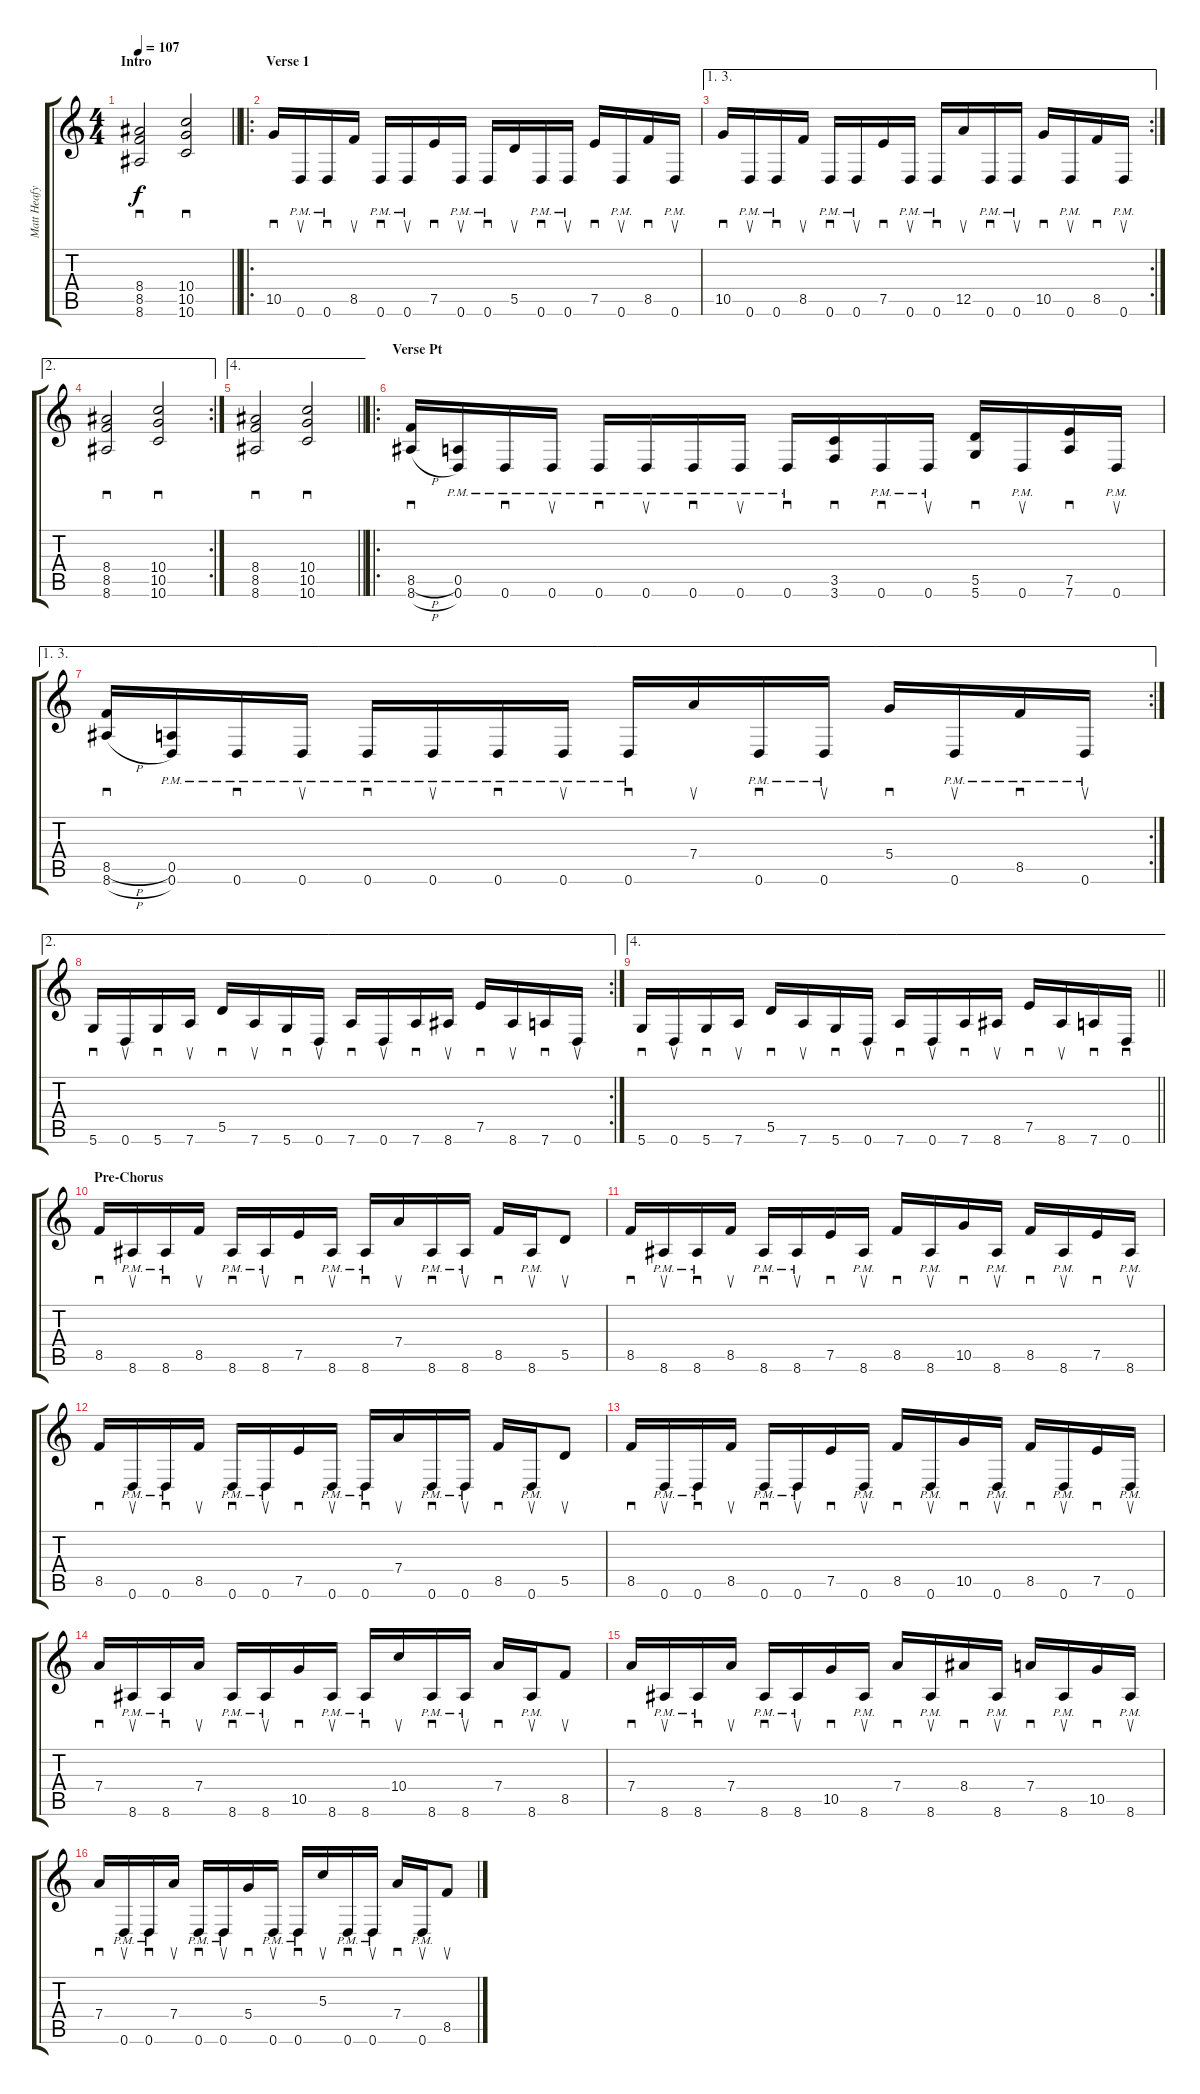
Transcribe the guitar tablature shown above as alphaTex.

\track ("Matt Heafy" "Matt Heafy") {instrument distortionguitar}
\staff {score tabs}
\tuning (E4 B3 G3 D3 A2 D2) {hide}
\ts (4 4)
\section ("" "Intro")
\tempo 107
\clef g2
\barLineRight lightlight
\ks c
(8.4 8.5 8.6).2{sd dy f instrument distortionguitar} (10.4 10.5 10.6).2{sd} |
\ro
\section ("" "Verse 1")
10.5.16{sd} 0.6{pm}.16{su} 0.6{pm}.16{sd} 8.5.16{su} 0.6{pm}.16{sd} 0.6{pm}.16{su} 7.5.16{sd} 0.6{pm}.16{su} 0.6{pm}.16{sd} 5.5.16{su} 0.6{pm}.16{sd} 0.6{pm}.16{su} 7.5.16{sd} 0.6{pm}.16{su} 8.5.16{sd} 0.6{pm}.16{su} |
\ae (1 3)
\rc 2
10.5.16{sd} 0.6{pm}.16{su} 0.6{pm}.16{sd} 8.5.16{su} 0.6{pm}.16{sd} 0.6{pm}.16{su} 7.5.16{sd} 0.6{pm}.16{su} 0.6{pm}.16{sd} 12.5.16{su} 0.6{pm}.16{sd} 0.6{pm}.16{su} 10.5.16{sd} 0.6{pm}.16{su} 8.5.16{sd} 0.6{pm}.16{su} |
\ae 2
\rc 2
(8.4 8.5 8.6).2{sd} (10.4 10.5 10.6).2{sd} |
\ae 4
\barLineRight lightlight
(8.4 8.5 8.6).2{sd} (10.4 10.5 10.6).2{sd} |
\ro
\section ("" "Verse Pt")
(8.5{h} 8.6{h}).16{sd} (0.5{pm} 0.6{pm}).16 0.6{pm}.16{sd} 0.6{pm}.16{su} 0.6{pm}.16{sd} 0.6{pm}.16{su} 0.6{pm}.16{sd} 0.6{pm}.16{su} 0.6{pm}.16{sd} (3.5 3.6).16{sd} 0.6{pm}.16{sd} 0.6{pm}.16{su} (5.5 5.6).16{sd} 0.6{pm}.16{su} (7.5 7.6).16{sd} 0.6{pm}.16{su} |
\ae (1 3)
\rc 2
(8.5{h} 8.6{h}).16{sd} (0.5{pm} 0.6{pm}).16 0.6{pm}.16{sd} 0.6{pm}.16{su} 0.6{pm}.16{sd} 0.6{pm}.16{su} 0.6{pm}.16{sd} 0.6{pm}.16{su} 0.6{pm}.16{sd} 7.4.16{su} 0.6{pm}.16{sd} 0.6{pm}.16{su} 5.4.16{sd} 0.6{pm}.16{su} 8.5{pm}.16{sd} 0.6{pm}.16{su} |
\ae 2
\rc 2
5.6.16{sd} 0.6.16{su} 5.6.16{sd} 7.6.16{su} 5.5.16{sd} 7.6.16{su} 5.6.16{sd} 0.6.16{su} 7.6.16{sd} 0.6.16{su} 7.6.16{sd} 8.6.16{su} 7.5.16{sd} 8.6.16{su} 7.6.16{sd} 0.6.16{su} |
\ae 4
\barLineRight lightlight
5.6.16{sd} 0.6.16{su} 5.6.16{sd} 7.6.16{su} 5.5.16{sd} 7.6.16{su} 5.6.16{sd} 0.6.16{su} 7.6.16{sd} 0.6.16{su} 7.6.16{sd} 8.6.16{su} 7.5.16{sd} 8.6.16{su} 7.6.16{sd} 0.6.16{sd} |
\section ("" "Pre-Chorus")
8.5.16{sd} 8.6{pm}.16{su} 8.6{pm}.16{sd} 8.5.16{su} 8.6{pm}.16{sd} 8.6{pm}.16{su} 7.5.16{sd} 8.6{pm}.16{su} 8.6{pm}.16{sd} 7.4.16{su} 8.6{pm}.16{sd} 8.6{pm}.16{su} 8.5.16{sd} 8.6{pm}.16{su} 5.5.8{su} |
8.5.16{sd} 8.6{pm}.16{su} 8.6{pm}.16{sd} 8.5.16{su} 8.6{pm}.16{sd} 8.6{pm}.16{su} 7.5.16{sd} 8.6{pm}.16{su} 8.5.16{sd} 8.6{pm}.16{su} 10.5.16{sd} 8.6{pm}.16{su} 8.5.16{sd} 8.6{pm}.16{su} 7.5.16{sd} 8.6{pm}.16{su} |
8.5.16{sd} 0.6{pm}.16{su} 0.6{pm}.16{sd} 8.5.16{su} 0.6{pm}.16{sd} 0.6{pm}.16{su} 7.5.16{sd} 0.6{pm}.16{su} 0.6{pm}.16{sd} 7.4.16{su} 0.6{pm}.16{sd} 0.6{pm}.16{su} 8.5.16{sd} 0.6{pm}.16{su} 5.5.8{su} |
8.5.16{sd} 0.6{pm}.16{su} 0.6{pm}.16{sd} 8.5.16{su} 0.6{pm}.16{sd} 0.6{pm}.16{su} 7.5.16{sd} 0.6{pm}.16{su} 8.5.16{sd} 0.6{pm}.16{su} 10.5.16{sd} 0.6{pm}.16{su} 8.5.16{sd} 0.6{pm}.16{su} 7.5.16{sd} 0.6{pm}.16{su} |
7.4.16{sd} 8.6{pm}.16{su} 8.6{pm}.16{sd} 7.4.16{su} 8.6{pm}.16{sd} 8.6{pm}.16{su} 10.5.16{sd} 8.6{pm}.16{su} 8.6{pm}.16{sd} 10.4.16{su} 8.6{pm}.16{sd} 8.6{pm}.16{su} 7.4.16{sd} 8.6{pm}.16{su} 8.5.8{su} |
7.4.16{sd} 8.6{pm}.16{su} 8.6{pm}.16{sd} 7.4.16{su} 8.6{pm}.16{sd} 8.6{pm}.16{su} 10.5.16{sd} 8.6{pm}.16{su} 7.4.16{sd} 8.6{pm}.16{su} 8.4.16{sd} 8.6{pm}.16{su} 7.4.16{sd} 8.6{pm}.16{su} 10.5.16{sd} 8.6{pm}.16{su} |
7.4.16{sd} 0.6{pm}.16{su} 0.6{pm}.16{sd} 7.4.16{su} 0.6{pm}.16{sd} 0.6{pm}.16{su} 5.4.16{sd} 0.6{pm}.16{su} 0.6{pm}.16{sd} 5.3.16{su} 0.6{pm}.16{sd} 0.6{pm}.16{su} 7.4.16{sd} 0.6{pm}.16{su} 8.5.8{su}
